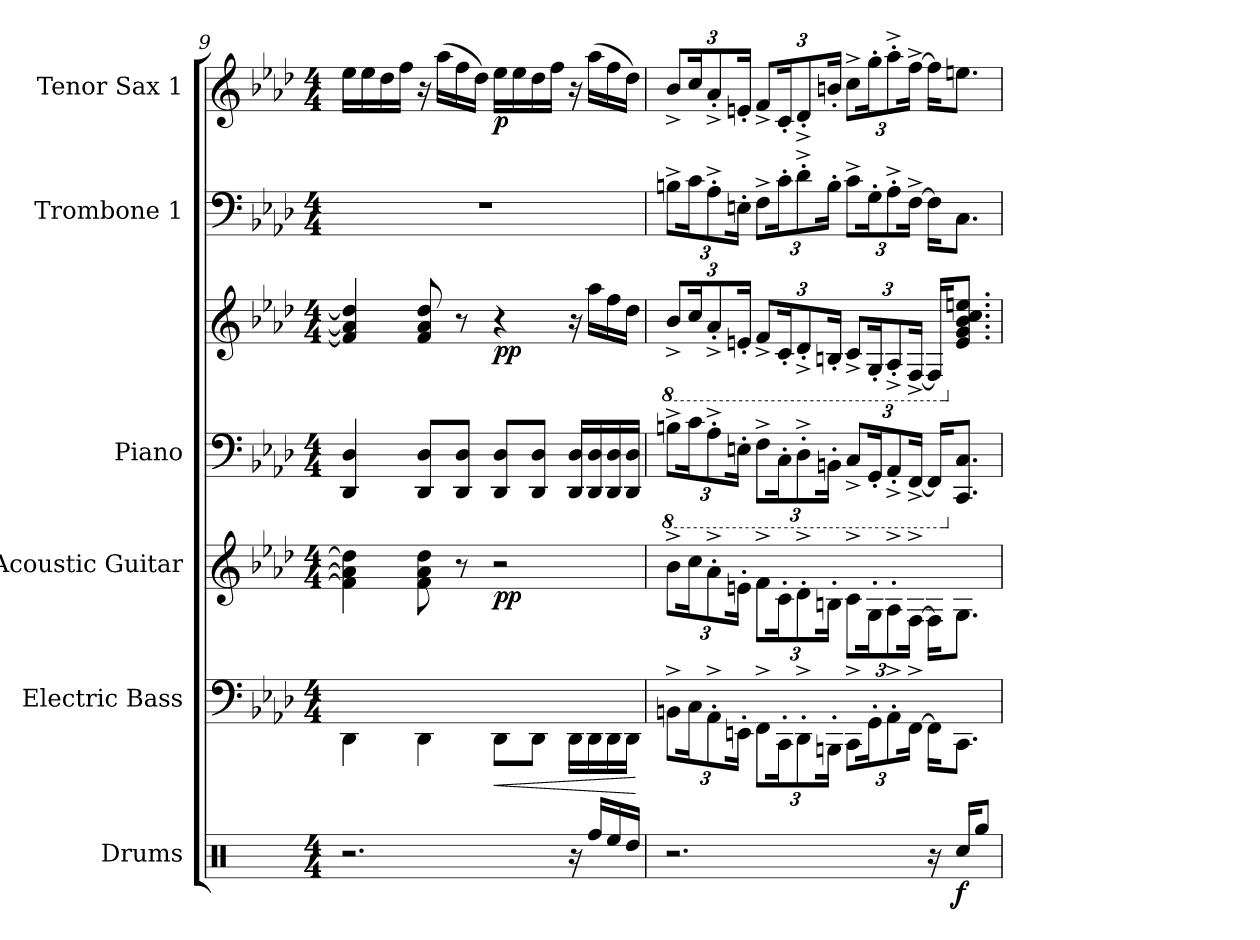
**kern	**dynam	**kern	**dynam	**kern	**dynam	**kern	**kern	**dynam	**kern	**kern	**dynam
*part6	*part6	*part5	*part5	*part4	*part4	*part3	*part3	*part3	*part2	*part1	*part1
*staff7	*staff7	*staff6	*staff6	*staff5	*staff5	*staff4	*staff3	*staff3/4	*staff2	*staff1	*staff1
*I"Drums	*	*I"Electric Bass	*	*I"Acoustic Guitar	*	*I"Piano	*	*	*I"Trombone 1	*I"Tenor Sax 1	*
*I'Drums	*	*I'El. B.	*	*I'Guit.	*	*I'Piano	*	*	*I'Tbn. 1	*I'Tenor 1	*
*clefX	*	*	*	*	*	*clefF4	*clefG2	*	*clefF4	*clefG2	*
*	*	*ITrd7c12	*	*	*	*	*	*	*	*ITrd8c14	*
*k[]	*	*k[b-e-a-d-]	*	*k[b-e-a-d-]	*	*k[b-e-a-d-]	*k[b-e-a-d-]	*	*k[b-e-a-d-]	*k[b-e-a-d-]	*
*M4/4	*	*M4/4	*	*M4/4	*	*M4/4	*M4/4	*	*M4/4	*M4/4	*
=9	=9	=9	=9	=9	=9	=9	=9	=9	=9	=9	=9
2.r	.	4DDD-\	.	4f\] 4a-\] 4dd-\]	.	4DD-/ 4D-/	4f/] 4a-/] 4dd-/]	.	1r	16e-\LL	.
.	.	.	.	.	.	.	.	.	.	16e-\	.
.	.	.	.	.	.	.	.	.	.	16d-\	.
.	.	.	.	.	.	.	.	.	.	16f\JJ	.
.	.	4DDD-\	.	8f\ 8a-\ 8dd-\	.	8DD-/ 8D-/L	8f/ 8a-/ 8dd-/	.	.	16r	.
.	.	.	.	.	.	.	.	.	.	(16a-\LL	.
.	.	.	.	8r	.	8DD-/ 8D-/J	8r	.	.	16f\	.
.	.	.	.	.	.	.	.	.	.	16d-\JJ)	.
!	!	!	!LO:HP:b	!	!LO:DY:b	!	!	!LO:DY:b	!	!	!LO:DY:b
.	.	8DDD-\L	<	2r	pp	8DD-/ 8D-/L	4r	pp	.	16e-\LL	p
.	.	.	.	.	.	.	.	.	.	16e-\	.
.	.	8DDD-\J	.	.	.	8DD-/ 8D-/J	.	.	.	16d-\	.
.	.	.	.	.	.	.	.	.	.	16f\JJ	.
16r	.	16DDD-\LL	.	.	.	16DD-/ 16D-/LL	16r	.	.	16r	.
16Rff/LL	.	16DDD-\	.	.	.	16DD-/ 16D-/	16aa-\LL	.	.	(16a-\LL	.
16Ree/	.	16DDD-\	.	.	.	16DD-/ 16D-/	16ff\	.	.	16f\	.
16Rdd/JJ	.	16DDD-\JJ	.	.	.	16DD-/ 16D-/JJ	16dd-\JJ	.	.	16d-\JJ)	.
.	.	.	[	.	.	.	.	.	.	.	.
!!LO:PB:g=z
=10	=10	=10	=10	=10	=10	=10	=10	=10	=10	=10	=10
*	*	*Xbrackettup	*	*Xbrackettup	*	*	*	*	*	*	*
*	*	*	*	*	*	*8ba	*	*	*	*	*
*	*	*	*	*	*	*Xbrackettup	*	*	*	*	*
*	*	*	*	*	*	*	*8ba	*	*	*	*
*	*	*	*	*	*	*	*Xbrackettup	*	*Xbrackettup	*Xbrackettup	*
2.r	.	12BBBn^\L	.	12b-^\L	.	12BBn^\L	12B-^/L	.	12Bn^\L	12B-^/L	.
.	.	24CC\K	.	24cc\K	.	24C\K	24c/K	.	24c\K	24c/K	.
.	.	12AAA-^'\	.	12a-^'\	.	12AA-^'\	12A-^'/	.	12A-^'\	12A-^'/	.
.	.	24EEEn'\Jk	.	24en'\Jk	.	24EEn'\Jk	24En'/Jk	.	24En'\Jk	24En'/Jk	.
.	.	12FFF^\L	.	12f^\L	.	12FF^\L	12F^/L	.	12F^\L	12F^/L	.
.	.	24CCC'\K	.	24c'\K	.	24CC'\K	24C'/K	.	24c'\K	24C'/K	.
.	.	12DDD-'^\	.	12d-'^\	.	12DD-'^\	12D-'^/	.	12d-'^\	12D-'^/	.
.	.	24BBBBn'\Jk	.	24Bn'\Jk	.	24BBBn'\Jk	24BBn'/Jk	.	24B'\Jk	24Bn'/Jk	.
.	.	12CCC^\L	.	12c^\L	.	12CC^/L	12C^/L	.	12c^\L	12c^\L	.
.	.	24GGG'\K	.	24G'\K	.	24GGG'/K	24GG'/K	.	24G'\K	24g'\K	.
.	.	12AAA-^'\	.	12A-^'\	.	12AAA-^'/	12AA-^'/	.	12A-^'\	12a-^'\	.
.	.	[24FFF^\Jk	.	[24F^\Jk	.	[24FFF^/Jk	[24FF^/Jk	.	[24F^\Jk	[24f^\Jk	.
16r	.	16FFF\KL]	.	16F\KL]	.	16FFF/KL]	16FF/KL]	.	16F\KL]	16f\KL]	.
*	*	*	*	*	*	*X8ba	*	*	*	*	*
*	*	*	*	*	*	*	*X8ba	*	*	*	*
!	!LO:DY:b	!	!	!	!	!	!	!	!	!	!
16Rcc/KL	f	8.CCC\J	.	8.G\J	.	8.CC/ 8.C/J	8.e/ 8.g/ 8.b-/ 8.cc/ 8.een/J	.	8.C\J	8.en\J	.
8Rgg/J	.	.	.	.	.	.	.	.	.	.	.
=	=	=	=	=	=	=	=	=	=	=	=
*-	*-	*-	*-	*-	*-	*-	*-	*-	*-	*-	*-
